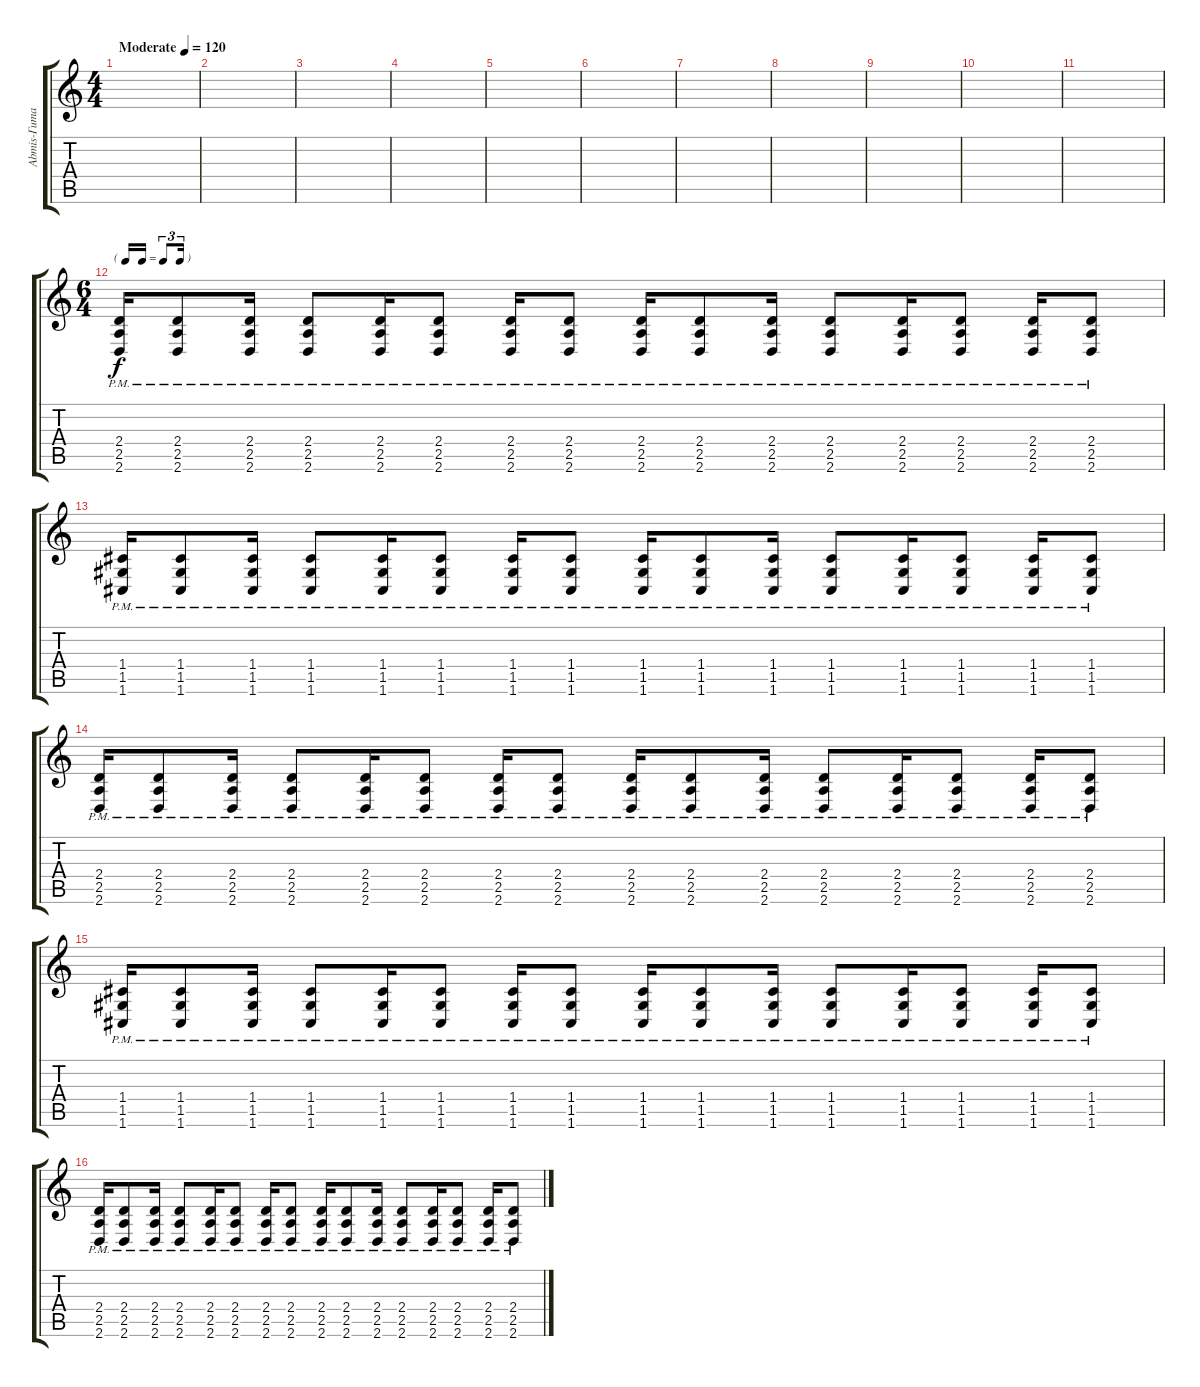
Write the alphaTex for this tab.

\track ("Abmis-Гитара 2" "Abmis-Гита") {instrument distortionguitar}
\staff {score tabs}
\tuning (D4 A3 F3 C3 G2 C2) {hide}
\ts (4 4)
\tempo (120 "Moderate")
\clef g2
\ks c
|
|
|
|
|
|
|
|
|
|
|
\ts (6 4)
\tf triplet16th
(2.4{pm} 2.5{pm} 2.6{pm}).16 (2.4{pm} 2.5{pm} 2.6{pm}).8 (2.4{pm} 2.5{pm} 2.6{pm}).16 (2.4{pm} 2.5{pm} 2.6{pm}).8 (2.4{pm} 2.5{pm} 2.6{pm}).16 (2.4{pm} 2.5{pm} 2.6{pm}).8 (2.4{pm} 2.5{pm} 2.6{pm}).16 (2.4{pm} 2.5{pm} 2.6{pm}).8 (2.4{pm} 2.5{pm} 2.6{pm}).16 (2.4{pm} 2.5{pm} 2.6{pm}).8 (2.4{pm} 2.5{pm} 2.6{pm}).16 (2.4{pm} 2.5{pm} 2.6{pm}).8 (2.4{pm} 2.5{pm} 2.6{pm}).16 (2.4{pm} 2.5{pm} 2.6{pm}).8 (2.4{pm} 2.5{pm} 2.6{pm}).16 (2.4{pm} 2.5{pm} 2.6{pm}).8 |
(1.4{pm} 1.5{pm} 1.6{pm}).16 (1.4{pm} 1.5{pm} 1.6{pm}).8 (1.4{pm} 1.5{pm} 1.6{pm}).16 (1.4{pm} 1.5{pm} 1.6{pm}).8 (1.4{pm} 1.5{pm} 1.6{pm}).16 (1.4{pm} 1.5{pm} 1.6{pm}).8 (1.4{pm} 1.5{pm} 1.6{pm}).16 (1.4{pm} 1.5{pm} 1.6{pm}).8 (1.4{pm} 1.5{pm} 1.6{pm}).16 (1.4{pm} 1.5{pm} 1.6{pm}).8 (1.4{pm} 1.5{pm} 1.6{pm}).16 (1.4{pm} 1.5{pm} 1.6{pm}).8 (1.4{pm} 1.5{pm} 1.6{pm}).16 (1.4{pm} 1.5{pm} 1.6{pm}).8 (1.4{pm} 1.5{pm} 1.6{pm}).16 (1.4{pm} 1.5{pm} 1.6{pm}).8 |
(2.4{pm} 2.5{pm} 2.6{pm}).16 (2.4{pm} 2.5{pm} 2.6{pm}).8 (2.4{pm} 2.5{pm} 2.6{pm}).16 (2.4{pm} 2.5{pm} 2.6{pm}).8 (2.4{pm} 2.5{pm} 2.6{pm}).16 (2.4{pm} 2.5{pm} 2.6{pm}).8 (2.4{pm} 2.5{pm} 2.6{pm}).16 (2.4{pm} 2.5{pm} 2.6{pm}).8 (2.4{pm} 2.5{pm} 2.6{pm}).16 (2.4{pm} 2.5{pm} 2.6{pm}).8 (2.4{pm} 2.5{pm} 2.6{pm}).16 (2.4{pm} 2.5{pm} 2.6{pm}).8 (2.4{pm} 2.5{pm} 2.6{pm}).16 (2.4{pm} 2.5{pm} 2.6{pm}).8 (2.4{pm} 2.5{pm} 2.6{pm}).16 (2.4{pm} 2.5{pm} 2.6{pm}).8 |
(1.4{pm} 1.5{pm} 1.6{pm}).16 (1.4{pm} 1.5{pm} 1.6{pm}).8 (1.4{pm} 1.5{pm} 1.6{pm}).16 (1.4{pm} 1.5{pm} 1.6{pm}).8 (1.4{pm} 1.5{pm} 1.6{pm}).16 (1.4{pm} 1.5{pm} 1.6{pm}).8 (1.4{pm} 1.5{pm} 1.6{pm}).16 (1.4{pm} 1.5{pm} 1.6{pm}).8 (1.4{pm} 1.5{pm} 1.6{pm}).16 (1.4{pm} 1.5{pm} 1.6{pm}).8 (1.4{pm} 1.5{pm} 1.6{pm}).16 (1.4{pm} 1.5{pm} 1.6{pm}).8 (1.4{pm} 1.5{pm} 1.6{pm}).16 (1.4{pm} 1.5{pm} 1.6{pm}).8 (1.4{pm} 1.5{pm} 1.6{pm}).16 (1.4{pm} 1.5{pm} 1.6{pm}).8 |
(2.4{pm} 2.5{pm} 2.6{pm}).16 (2.4{pm} 2.5{pm} 2.6{pm}).8 (2.4{pm} 2.5{pm} 2.6{pm}).16 (2.4{pm} 2.5{pm} 2.6{pm}).8 (2.4{pm} 2.5{pm} 2.6{pm}).16 (2.4{pm} 2.5{pm} 2.6{pm}).8 (2.4{pm} 2.5{pm} 2.6{pm}).16 (2.4{pm} 2.5{pm} 2.6{pm}).8 (2.4{pm} 2.5{pm} 2.6{pm}).16 (2.4{pm} 2.5{pm} 2.6{pm}).8 (2.4{pm} 2.5{pm} 2.6{pm}).16 (2.4{pm} 2.5{pm} 2.6{pm}).8 (2.4{pm} 2.5{pm} 2.6{pm}).16 (2.4{pm} 2.5{pm} 2.6{pm}).8 (2.4{pm} 2.5{pm} 2.6{pm}).16 (2.4{pm} 2.5{pm} 2.6{pm}).8
